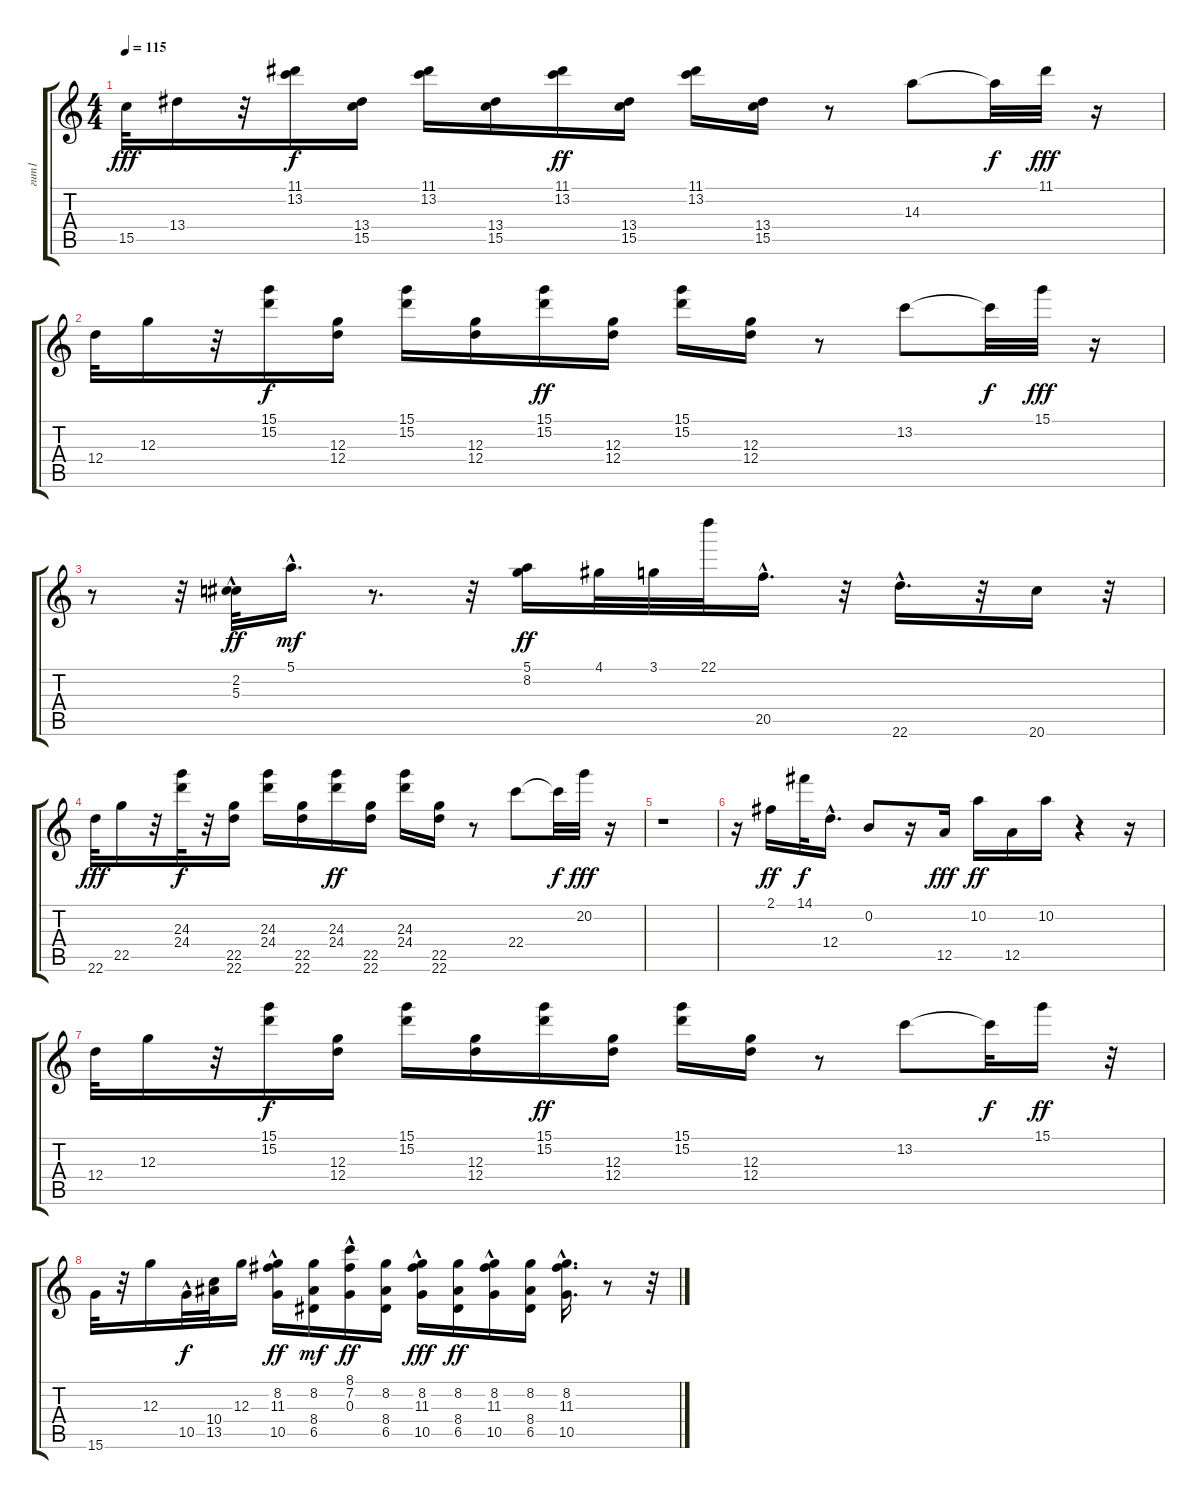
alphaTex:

\track ("гит1" "гит1") {instrument acousticguitarsteel}
\staff {score tabs}
\tuning (E4 B3 G3 D3 A2 E2) {hide}
\ts (4 4)
\tempo 115
\clef g2
\ks c
15.5.32{dy fff} 13.4.16 r.32 (11.1 13.2).16{dy f} (13.4 15.5).16 (11.1 13.2).16 (13.4 15.5).16 (11.1 13.2).16{dy ff} (13.4 15.5).16 (11.1 13.2).16 (13.4 15.5).16 r.8 14.3.8 14.3{t}.32{dy f} 11.1.32{dy fff} r.16 |
12.4.32 12.3.16 r.32 (15.1 15.2).16{dy f} (12.3 12.4).16 (15.1 15.2).16 (12.3 12.4).16 (15.1 15.2).16{dy ff} (12.3 12.4).16 (15.1 15.2).16 (12.3 12.4).16 r.8 13.2.8 13.2{t}.32{dy f} 15.1.32{dy fff} r.16 |
r.8 r.32 (2.2{hac} 5.3{hac}).32{dy ff} 5.1{hac}.16{d dy mf} r.8{d} r.32 (5.1 8.2).16{dy ff} 4.1.32 3.1.32 22.1.32 20.5{hac}.16{d} r.32 22.6{hac}.16{d} r.32 20.6.16 r.32 |
22.6.32{dy fff} 22.5.16 r.32 (24.3 24.4).32{dy f} r.32 (22.5 22.6).16 (24.3 24.4).16 (22.5 22.6).16 (24.3 24.4).16{dy ff} (22.5 22.6).16 (24.3 24.4).16 (22.5 22.6).16 r.8 22.4.8 22.4{t}.32{dy f} 20.2.32{dy fff} r.16 |
r.1 |
r.16 2.1.16{dy ff instrument acousticguitarsteel} 14.1.32{dy f} 12.4{hac}.16{d} 0.2.8 r.16 12.5.16{dy fff} 10.2.16{dy ff} 12.5.16 10.2.16 r.4 r.16 |
12.4.32 12.3.16 r.32 (15.1 15.2).16{dy f} (12.3 12.4).16 (15.1 15.2).16 (12.3 12.4).16 (15.1 15.2).16{dy ff} (12.3 12.4).16 (15.1 15.2).16 (12.3 12.4).16 r.8 13.2.8 13.2{t}.32{dy f} 15.1.16{dy ff} r.32 |
15.6.32 r.32 12.3.16 10.5{hac}.32{dy f} (10.4 13.5).32 12.3.16 (8.2 11.3 10.5{hac}).16{dy ff} (8.2 8.4 6.5).16{dy mf} (8.1 7.2 0.3{hac}).16{dy ff} (8.2 8.4 6.5).16 (8.2 11.3 10.5{hac}).16{dy fff} (8.2 8.4 6.5).16{dy ff} (8.2 11.3 10.5{hac}).16 (8.2 8.4 6.5).16 (8.2 11.3 10.5{hac}).16{d} r.8 r.32
